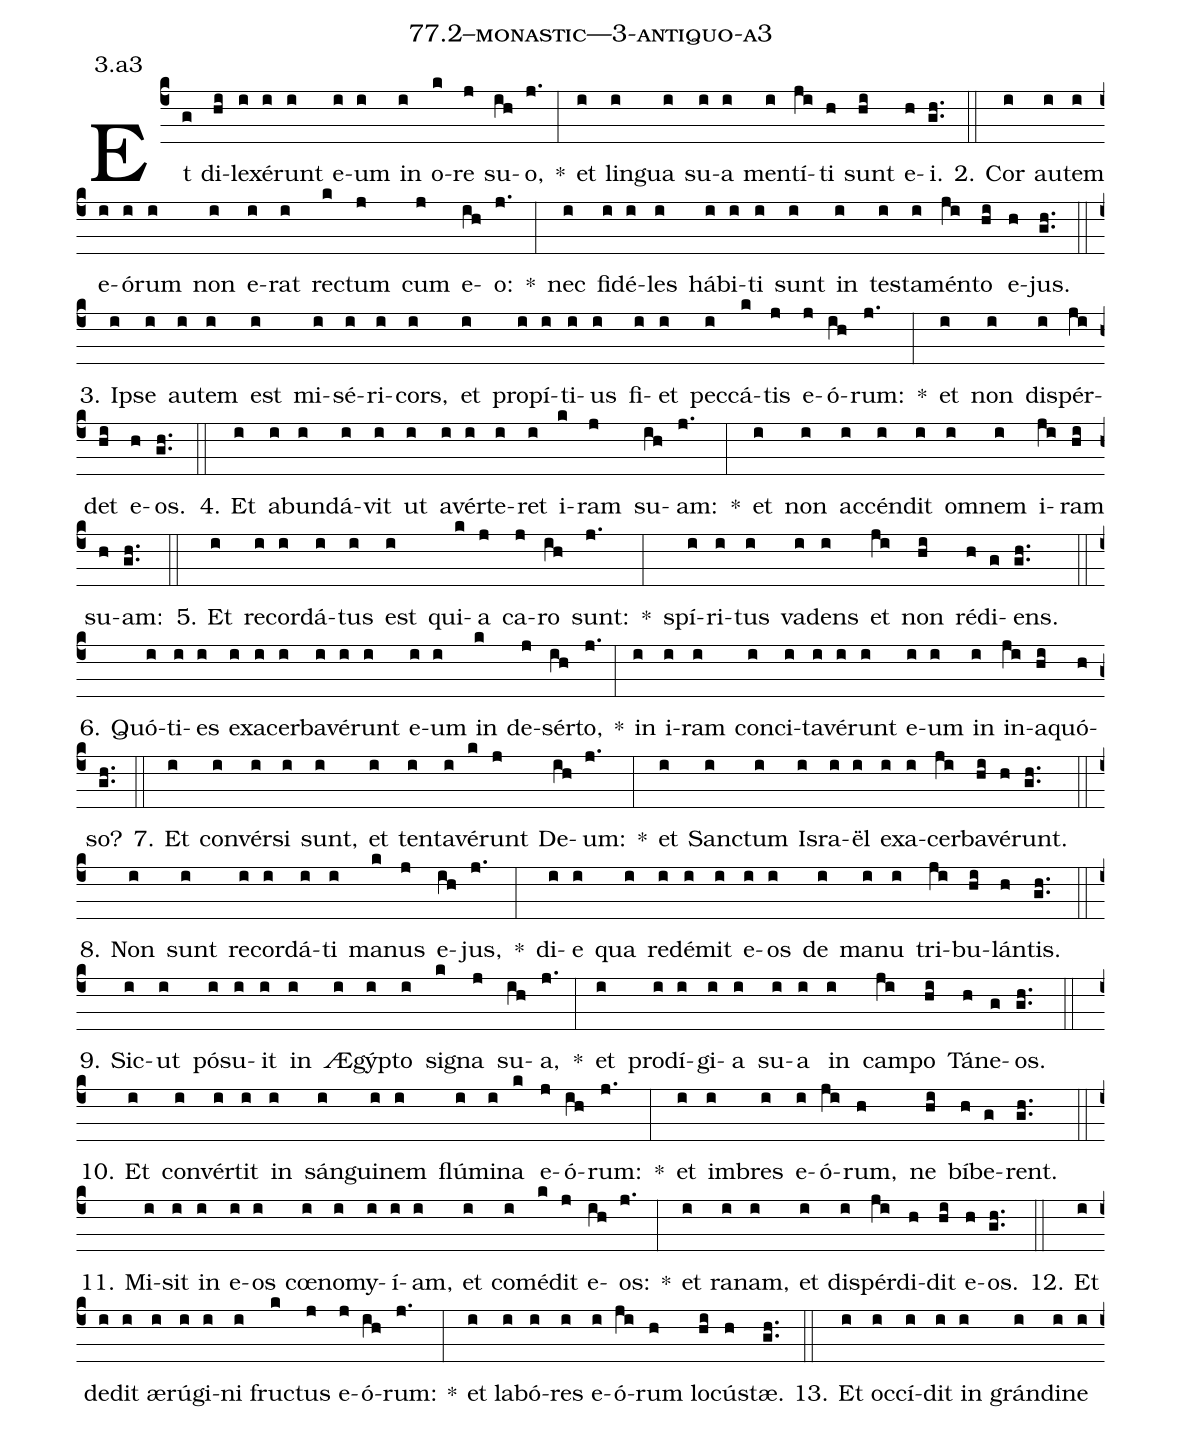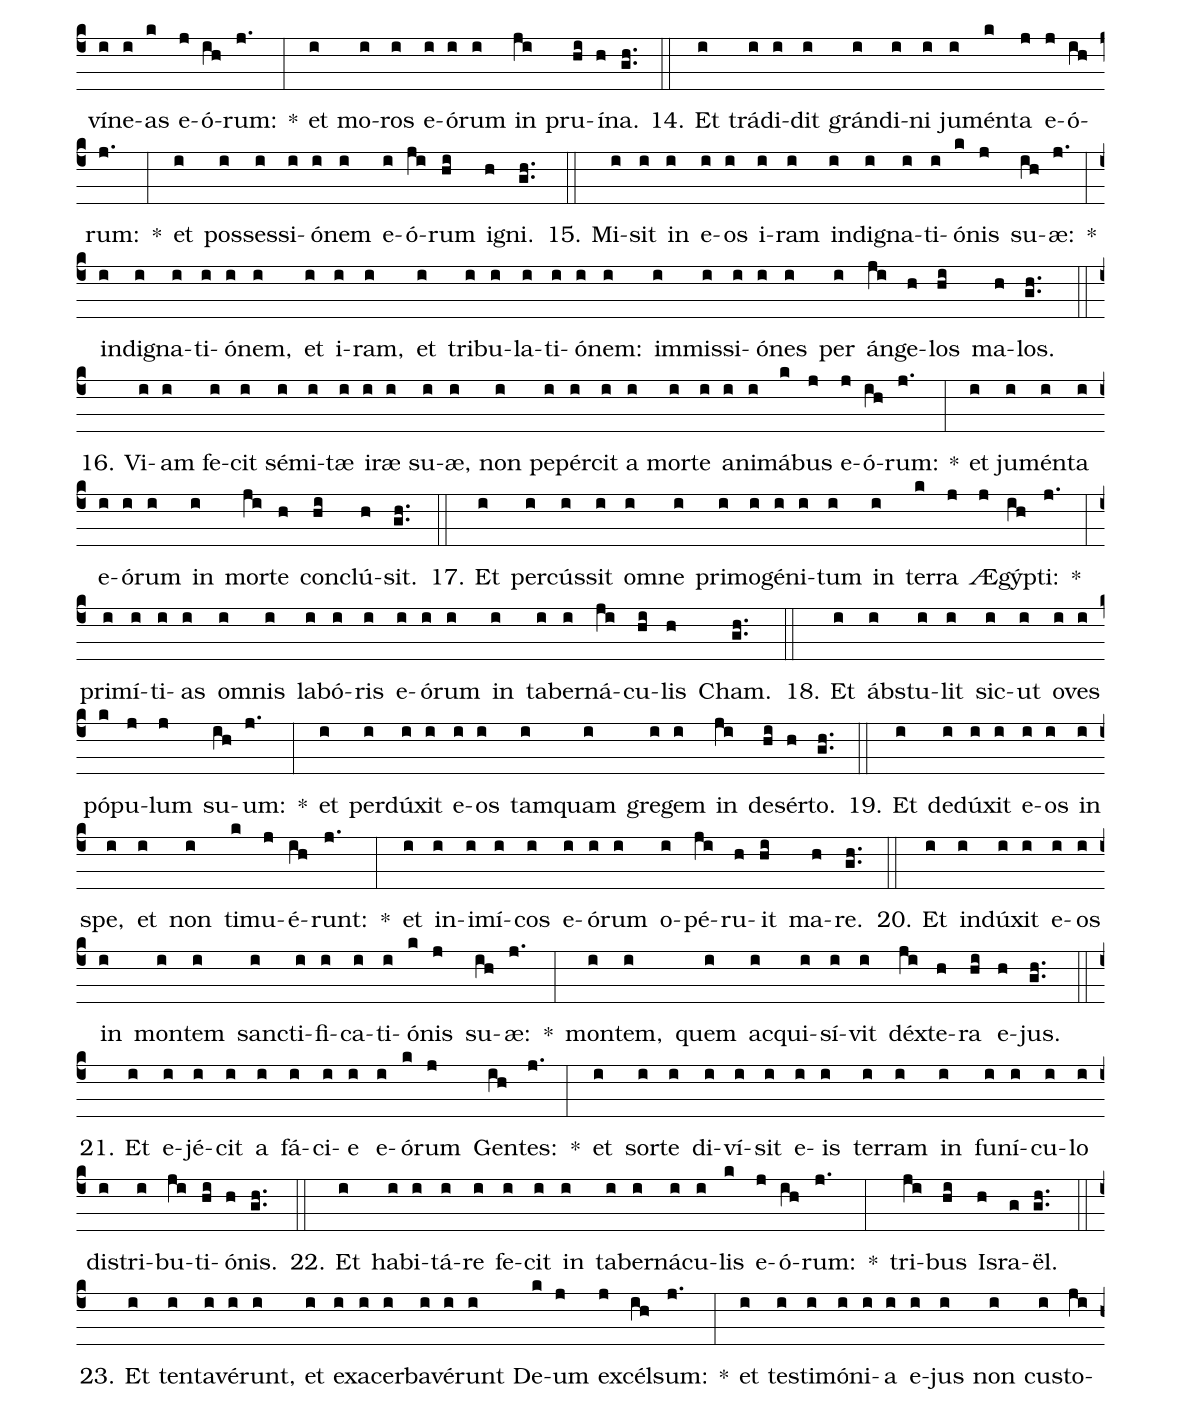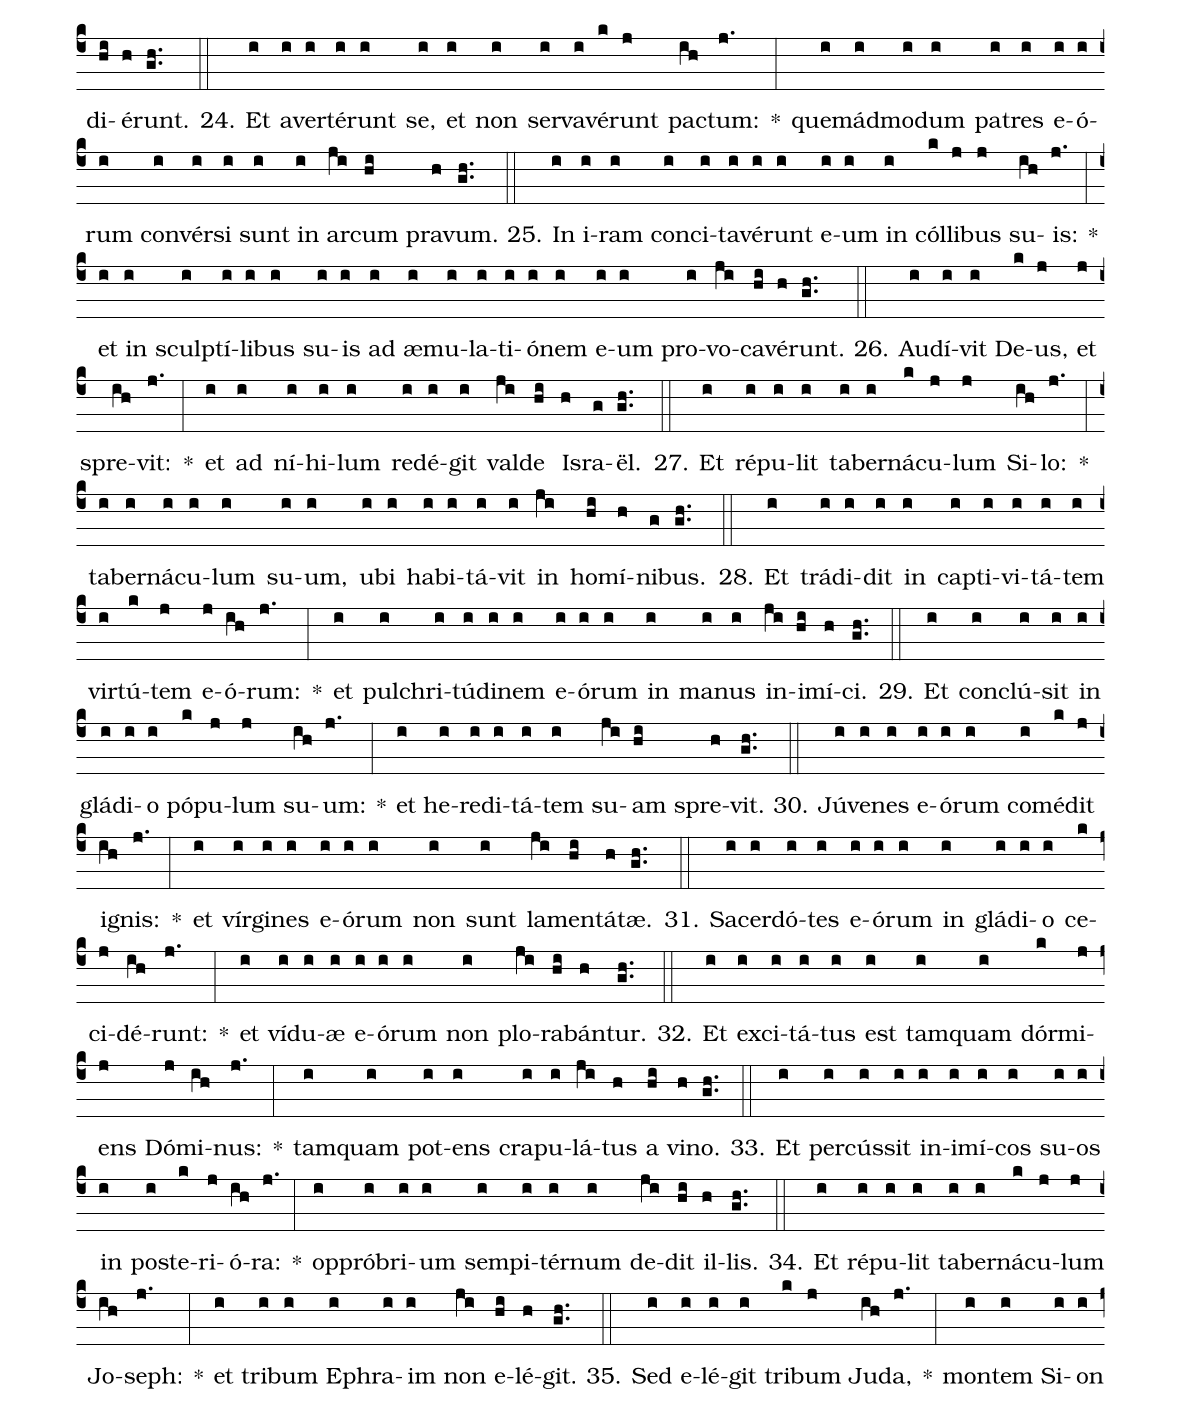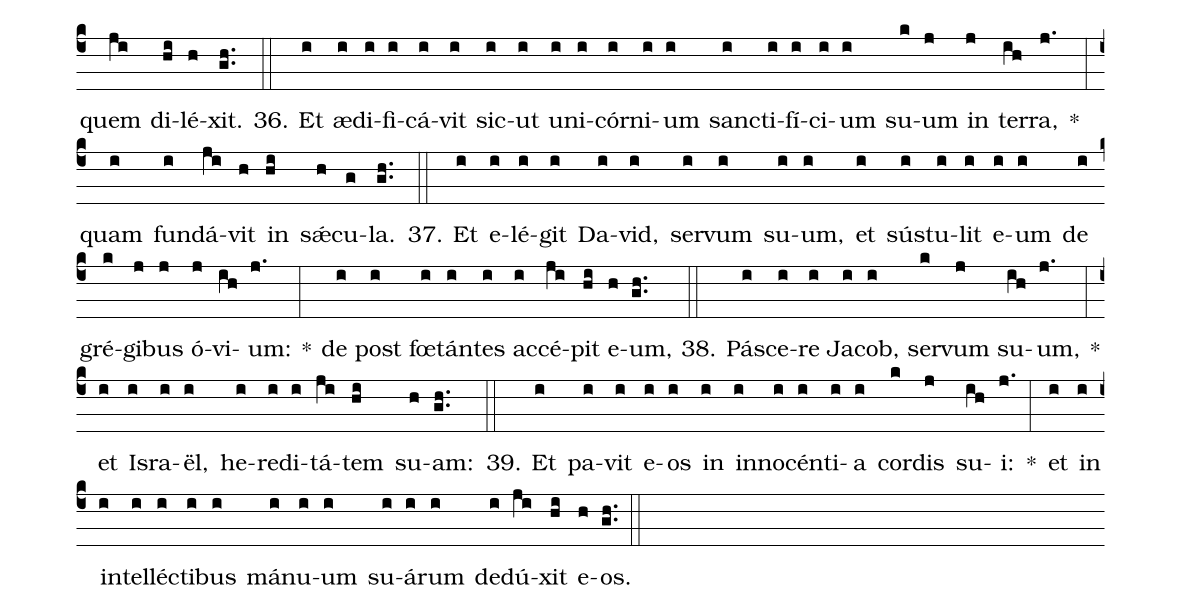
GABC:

name: 77.2--monastic---3-antiquo-a3;
annotation: 3.a3;
%%
(c4)Et(g) di(hi)le(i)xé(i)runt(i) e(i)um(i) in(i) o(k)re(j) su(ih)o,(j.) *(:) et(i) lin(i)gua(i) su(i)a(i) men(i)tí(ji)ti(h) sunt(hi) e(h)i.(gh..) (::)
2. Cor(i) au(i)tem(i) e(i)ó(i)rum(i) non(i) e(i)rat(i) rec(k)tum(j) cum(j) e(ih)o:(j.) *(:) nec(i) fi(i)dé(i)les(i) há(i)bi(i)ti(i) sunt(i) in(i) tes(i)ta(i)mén(ji)to(hi) e(h)jus.(gh..) (::)
3. Ip(i)se(i) au(i)tem(i) est(i) mi(i)sé(i)ri(i)cors,(i) et(i) pro(i)pí(i)ti(i)us(i) fi(i)et(i) pec(i)cá(k)tis(j) e(j)ó(ih)rum:(j.) *(:) et(i) non(i) dis(i)pér(ji)det(hi) e(h)os.(gh..) (::)
4. Et(i) ab(i)un(i)dá(i)vit(i) ut(i) a(i)vér(i)te(i)ret(i) i(k)ram(j) su(ih)am:(j.) *(:) et(i) non(i) ac(i)cén(i)dit(i) om(i)nem(i) i(ji)ram(hi) su(h)am:(gh..) (::)
5. Et(i) re(i)cor(i)dá(i)tus(i) est(i) qui(k)a(j) ca(j)ro(ih) sunt:(j.) *(:) spí(i)ri(i)tus(i) va(i)dens(i) et(ji) non(hi) réd(h)i(g)ens.(gh..) (::)
6. Quó(i)ti(i)es(i) ex(i)a(i)cer(i)ba(i)vé(i)runt(i) e(i)um(i) in(k) de(j)sér(ih)to,(j.) *(:) in(i) i(i)ram(i) con(i)ci(i)ta(i)vé(i)runt(i) e(i)um(i) in(i) in(ji)a(hi)quó(h)so?(gh..) (::)
7. Et(i) con(i)vér(i)si(i) sunt,(i) et(i) ten(i)ta(i)vé(k)runt(j) De(ih)um:(j.) *(:) et(i) Sanc(i)tum(i) Is(i)ra(i)ël(i) ex(i)a(i)cer(ji)ba(hi)vé(h)runt.(gh..) (::)
8. Non(i) sunt(i) re(i)cor(i)dá(i)ti(i) ma(k)nus(j) e(ih)jus,(j.) *(:) di(i)e(i) qua(i) red(i)é(i)mit(i) e(i)os(i) de(i) ma(i)nu(i) tri(ji)bu(hi)lán(h)tis.(gh..) (::)
9. Sic(i)ut(i) pó(i)su(i)it(i) in(i) Æ(i)gýp(i)to(i) si(k)gna(j) su(ih)a,(j.) *(:) et(i) prod(i)í(i)gi(i)a(i) su(i)a(i) in(i) cam(ji)po(hi) Tá(h)ne(g)os.(gh..) (::)
10. Et(i) con(i)vér(i)tit(i) in(i) sán(i)gui(i)nem(i) flú(i)mi(i)na(k) e(j)ó(ih)rum:(j.) *(:) et(i) im(i)bres(i) e(i)ó(ji)rum,(h) ne(hi) bí(h)be(g)rent.(gh..) (::)
11. Mi(i)sit(i) in(i) e(i)os(i) cœ(i)no(i)my(i)í(i)am,(i) et(i) com(i)é(k)dit(j) e(ih)os:(j.) *(:) et(i) ra(i)nam,(i) et(i) dis(i)pér(ji)di(h)dit(hi) e(h)os.(gh..) (::)
12. Et(i) de(i)dit(i) æ(i)rú(i)gi(i)ni(i) fruc(k)tus(j) e(j)ó(ih)rum:(j.) *(:) et(i) la(i)bó(i)res(i) e(i)ó(ji)rum(h) lo(hi)cús(h)tæ.(gh..) (::)
13. Et(i) oc(i)cí(i)dit(i) in(i) grán(i)di(i)ne(i) ví(i)ne(i)as(k) e(j)ó(ih)rum:(j.) *(:) et(i) mo(i)ros(i) e(i)ó(i)rum(i) in(ji) pru(hi)í(h)na.(gh..) (::)
14. Et(i) trá(i)di(i)dit(i) grán(i)di(i)ni(i) ju(i)mén(k)ta(j) e(j)ó(ih)rum:(j.) *(:) et(i) pos(i)ses(i)si(i)ó(i)nem(i) e(i)ó(ji)rum(hi) i(h)gni.(gh..) (::)
15. Mi(i)sit(i) in(i) e(i)os(i) i(i)ram(i) in(i)di(i)gna(i)ti(i)ó(k)nis(j) su(ih)æ:(j.) *(:) in(i)di(i)gna(i)ti(i)ó(i)nem,(i) et(i) i(i)ram,(i) et(i) tri(i)bu(i)la(i)ti(i)ó(i)nem:(i) im(i)mis(i)si(i)ó(i)nes(i) per(i) án(ji)ge(h)los(hi) ma(h)los.(gh..) (::)
16. Vi(i)am(i) fe(i)cit(i) sé(i)mi(i)tæ(i) i(i)ræ(i) su(i)æ,(i) non(i) pe(i)pér(i)cit(i) a(i) mor(i)te(i) a(i)ni(i)má(k)bus(j) e(j)ó(ih)rum:(j.) *(:) et(i) ju(i)mén(i)ta(i) e(i)ó(i)rum(i) in(i) mor(ji)te(h) con(hi)clú(h)sit.(gh..) (::)
17. Et(i) per(i)cús(i)sit(i) om(i)ne(i) pri(i)mo(i)gé(i)ni(i)tum(i) in(i) ter(k)ra(j) Æ(j)gýp(ih)ti:(j.) *(:) pri(i)mí(i)ti(i)as(i) om(i)nis(i) la(i)bó(i)ris(i) e(i)ó(i)rum(i) in(i) ta(i)ber(i)ná(ji)cu(hi)lis(h) Cham.(gh..) (::)
18. Et(i) ábs(i)tu(i)lit(i) sic(i)ut(i) o(i)ves(i) pó(k)pu(j)lum(j) su(ih)um:(j.) *(:) et(i) per(i)dú(i)xit(i) e(i)os(i) tam(i)quam(i) gre(i)gem(i) in(ji) de(hi)sér(h)to.(gh..) (::)
19. Et(i) de(i)dú(i)xit(i) e(i)os(i) in(i) spe,(i) et(i) non(i) ti(k)mu(j)é(ih)runt:(j.) *(:) et(i) in(i)i(i)mí(i)cos(i) e(i)ó(i)rum(i) o(i)pé(ji)ru(h)it(hi) ma(h)re.(gh..) (::)
20. Et(i) in(i)dú(i)xit(i) e(i)os(i) in(i) mon(i)tem(i) sanc(i)ti(i)fi(i)ca(i)ti(i)ó(k)nis(j) su(ih)æ:(j.) *(:) mon(i)tem,(i) quem(i) ac(i)qui(i)sí(i)vit(i) déx(ji)te(h)ra(hi) e(h)jus.(gh..) (::)
21. Et(i) e(i)jé(i)cit(i) a(i) fá(i)ci(i)e(i) e(i)ó(k)rum(j) Gen(ih)tes:(j.) *(:) et(i) sor(i)te(i) di(i)ví(i)sit(i) e(i)is(i) ter(i)ram(i) in(i) fu(i)ní(i)cu(i)lo(i) dis(i)tri(i)bu(ji)ti(hi)ó(h)nis.(gh..) (::)
22. Et(i) ha(i)bi(i)tá(i)re(i) fe(i)cit(i) in(i) ta(i)ber(i)ná(i)cu(i)lis(k) e(j)ó(ih)rum:(j.) *(:) tri(ji)bus(hi) Is(h)ra(g)ël.(gh..) (::)
23. Et(i) ten(i)ta(i)vé(i)runt,(i) et(i) ex(i)a(i)cer(i)ba(i)vé(i)runt(i) De(k)um(j) ex(j)cél(ih)sum:(j.) *(:) et(i) tes(i)ti(i)mó(i)ni(i)a(i) e(i)jus(i) non(i) cus(i)to(ji)di(hi)é(h)runt.(gh..) (::)
24. Et(i) a(i)ver(i)té(i)runt(i) se,(i) et(i) non(i) ser(i)va(i)vé(k)runt(j) pac(ih)tum:(j.) *(:) quem(i)ád(i)mo(i)dum(i) pa(i)tres(i) e(i)ó(i)rum(i) con(i)vér(i)si(i) sunt(i) in(i) ar(ji)cum(hi) pra(h)vum.(gh..) (::)
25. In(i) i(i)ram(i) con(i)ci(i)ta(i)vé(i)runt(i) e(i)um(i) in(i) cól(k)li(j)bus(j) su(ih)is:(j.) *(:) et(i) in(i) sculp(i)tí(i)li(i)bus(i) su(i)is(i) ad(i) æ(i)mu(i)la(i)ti(i)ó(i)nem(i) e(i)um(i) pro(i)vo(ji)ca(hi)vé(h)runt.(gh..) (::)
26. Au(i)dí(i)vit(i) De(k)us,(j) et(j) spre(ih)vit:(j.) *(:) et(i) ad(i) ní(i)hi(i)lum(i) red(i)é(i)git(i) val(ji)de(hi) Is(h)ra(g)ël.(gh..) (::)
27. Et(i) ré(i)pu(i)lit(i) ta(i)ber(i)ná(k)cu(j)lum(j) Si(ih)lo:(j.) *(:) ta(i)ber(i)ná(i)cu(i)lum(i) su(i)um,(i) u(i)bi(i) ha(i)bi(i)tá(i)vit(i) in(ji) ho(hi)mí(h)ni(g)bus.(gh..) (::)
28. Et(i) trá(i)di(i)dit(i) in(i) cap(i)ti(i)vi(i)tá(i)tem(i) vir(i)tú(k)tem(j) e(j)ó(ih)rum:(j.) *(:) et(i) pul(i)chri(i)tú(i)di(i)nem(i) e(i)ó(i)rum(i) in(i) ma(i)nus(i) in(ji)i(hi)mí(h)ci.(gh..) (::)
29. Et(i) con(i)clú(i)sit(i) in(i) glá(i)di(i)o(i) pó(k)pu(j)lum(j) su(ih)um:(j.) *(:) et(i) he(i)re(i)di(i)tá(i)tem(i) su(ji)am(hi) spre(h)vit.(gh..) (::)
30. Jú(i)ve(i)nes(i) e(i)ó(i)rum(i) com(i)é(k)dit(j) i(ih)gnis:(j.) *(:) et(i) vír(i)gi(i)nes(i) e(i)ó(i)rum(i) non(i) sunt(i) la(ji)men(hi)tá(h)tæ.(gh..) (::)
31. Sa(i)cer(i)dó(i)tes(i) e(i)ó(i)rum(i) in(i) glá(i)di(i)o(i) ce(k)ci(j)dé(ih)runt:(j.) *(:) et(i) ví(i)du(i)æ(i) e(i)ó(i)rum(i) non(i) plo(ji)ra(hi)bán(h)tur.(gh..) (::)
32. Et(i) ex(i)ci(i)tá(i)tus(i) est(i) tam(i)quam(i) dór(k)mi(j)ens(j) Dó(j)mi(ih)nus:(j.) *(:) tam(i)quam(i) pot(i)ens(i) cra(i)pu(i)lá(ji)tus(h) a(hi) vi(h)no.(gh..) (::)
33. Et(i) per(i)cús(i)sit(i) in(i)i(i)mí(i)cos(i) su(i)os(i) in(i) post(i)e(k)ri(j)ó(ih)ra:(j.) *(:) op(i)pró(i)bri(i)um(i) sem(i)pi(i)tér(i)num(i) de(ji)dit(hi) il(h)lis.(gh..) (::)
34. Et(i) ré(i)pu(i)lit(i) ta(i)ber(i)ná(k)cu(j)lum(j) Jo(ih)seph:(j.) *(:) et(i) tri(i)bum(i) E(i)phra(i)im(i) non(ji) e(hi)lé(h)git.(gh..) (::)
35. Sed(i) e(i)lé(i)git(i) tri(k)bum(j) Ju(ih)da,(j.) *(:) mon(i)tem(i) Si(i)on(i) quem(ji) di(hi)lé(h)xit.(gh..) (::)
36. Et(i) æ(i)di(i)fi(i)cá(i)vit(i) sic(i)ut(i) u(i)ni(i)cór(i)ni(i)um(i) sanc(i)ti(i)fí(i)ci(i)um(i) su(k)um(j) in(j) ter(ih)ra,(j.) *(:) quam(i) fun(i)dá(ji)vit(h) in(hi) sǽ(h)cu(g)la.(gh..) (::)
37. Et(i) e(i)lé(i)git(i) Da(i)vid,(i) ser(i)vum(i) su(i)um,(i) et(i) sús(i)tu(i)lit(i) e(i)um(i) de(i) gré(k)gi(j)bus(j) ó(j)vi(ih)um:(j.) *(:) de(i) post(i) fœ(i)tán(i)tes(i) ac(i)cé(ji)pit(hi) e(h)um,(gh..) (::)
38. Pá(i)sce(i)re(i) Ja(i)cob,(i) ser(k)vum(j) su(ih)um,(j.) *(:) et(i) Is(i)ra(i)ël,(i) he(i)re(i)di(i)tá(ji)tem(hi) su(h)am:(gh..) (::)
39. Et(i) pa(i)vit(i) e(i)os(i) in(i) in(i)no(i)cén(i)ti(i)a(i) cor(k)dis(j) su(ih)i:(j.) *(:) et(i) in(i) in(i)tel(i)léc(i)ti(i)bus(i) má(i)nu(i)um(i) su(i)á(i)rum(i) de(i)dú(ji)xit(hi) e(h)os.(gh..) (::)
